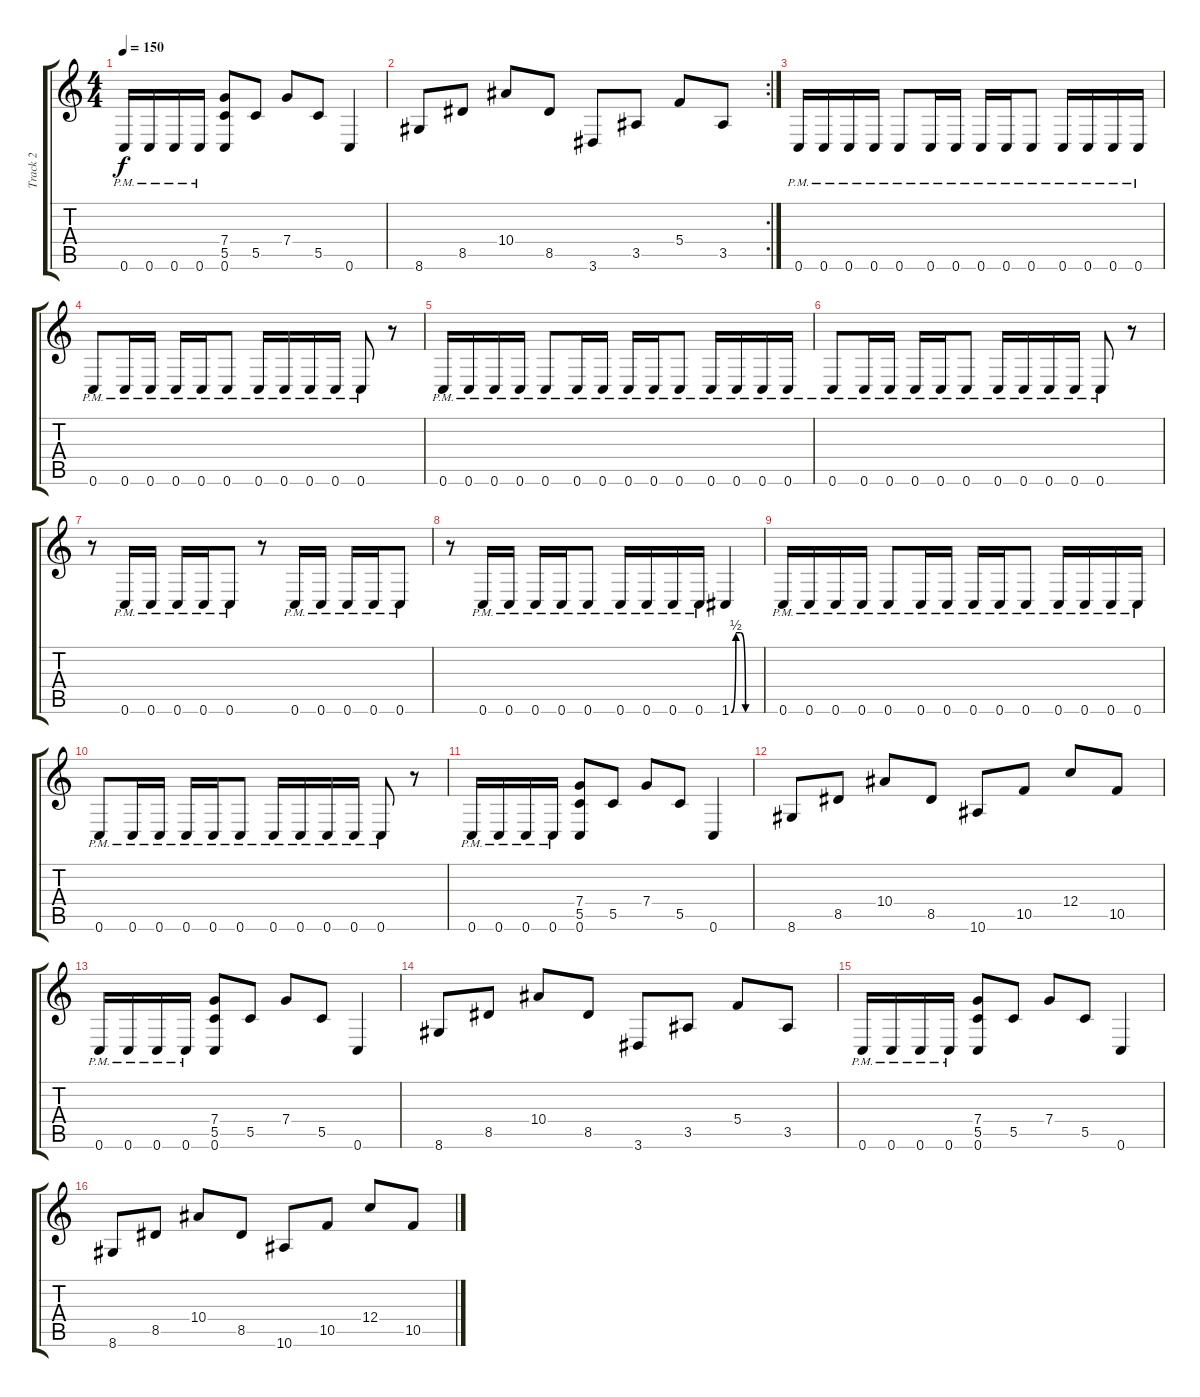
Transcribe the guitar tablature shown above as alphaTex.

\track ("Track 2" "Track 2") {instrument distortionguitar}
\staff {score tabs}
\tuning (D4 A3 F3 C3 G2 C2) {hide}
\ts (4 4)
\tempo 150
\clef g2
\ks c
0.6{pm}.16{dy f} 0.6{pm}.16 0.6{pm}.16 0.6{pm}.16 (7.4 5.5 0.6).8 5.5.8 7.4.8 5.5.8 0.6.4 |
\rc 2
8.6.8 8.5.8 10.4.8 8.5.8 3.6.8 3.5.8 5.4.8 3.5.8 |
0.6{pm}.16 0.6{pm}.16 0.6{pm}.16 0.6{pm}.16 0.6{pm}.8 0.6{pm}.16 0.6{pm}.16 0.6{pm}.16 0.6{pm}.16 0.6{pm}.8 0.6{pm}.16 0.6{pm}.16 0.6{pm}.16 0.6{pm}.16 |
0.6{pm}.8 0.6{pm}.16 0.6{pm}.16 0.6{pm}.16 0.6{pm}.16 0.6{pm}.8 0.6{pm}.16 0.6{pm}.16 0.6{pm}.16 0.6{pm}.16 0.6{pm}.8 r.8 |
0.6{pm}.16 0.6{pm}.16 0.6{pm}.16 0.6{pm}.16 0.6{pm}.8 0.6{pm}.16 0.6{pm}.16 0.6{pm}.16 0.6{pm}.16 0.6{pm}.8 0.6{pm}.16 0.6{pm}.16 0.6{pm}.16 0.6{pm}.16 |
0.6{pm}.8 0.6{pm}.16 0.6{pm}.16 0.6{pm}.16 0.6{pm}.16 0.6{pm}.8 0.6{pm}.16 0.6{pm}.16 0.6{pm}.16 0.6{pm}.16 0.6{pm}.8 r.8 |
r.8 0.6{pm}.16 0.6{pm}.16 0.6{pm}.16 0.6{pm}.16 0.6{pm}.8 r.8 0.6{pm}.16 0.6{pm}.16 0.6{pm}.16 0.6{pm}.16 0.6{pm}.8 |
r.8 0.6{pm}.16 0.6{pm}.16 0.6{pm}.16 0.6{pm}.16 0.6{pm}.8 0.6{pm}.16 0.6{pm}.16 0.6{pm}.16 0.6{pm}.16 1.6{be (custom 0 0 10 2 20 2 30 0 60 0)}.4 |
0.6{pm}.16 0.6{pm}.16 0.6{pm}.16 0.6{pm}.16 0.6{pm}.8 0.6{pm}.16 0.6{pm}.16 0.6{pm}.16 0.6{pm}.16 0.6{pm}.8 0.6{pm}.16 0.6{pm}.16 0.6{pm}.16 0.6{pm}.16 |
0.6{pm}.8 0.6{pm}.16 0.6{pm}.16 0.6{pm}.16 0.6{pm}.16 0.6{pm}.8 0.6{pm}.16 0.6{pm}.16 0.6{pm}.16 0.6{pm}.16 0.6{pm}.8 r.8 |
0.6{pm}.16 0.6{pm}.16 0.6{pm}.16 0.6{pm}.16 (7.4 5.5 0.6).8 5.5.8 7.4.8 5.5.8 0.6.4 |
8.6.8 8.5.8 10.4.8 8.5.8 10.6.8 10.5.8 12.4.8 10.5.8 |
0.6{pm}.16 0.6{pm}.16 0.6{pm}.16 0.6{pm}.16 (7.4 5.5 0.6).8 5.5.8 7.4.8 5.5.8 0.6.4 |
8.6.8 8.5.8 10.4.8 8.5.8 3.6.8 3.5.8 5.4.8 3.5.8 |
0.6{pm}.16 0.6{pm}.16 0.6{pm}.16 0.6{pm}.16 (7.4 5.5 0.6).8 5.5.8 7.4.8 5.5.8 0.6.4 |
8.6.8 8.5.8 10.4.8 8.5.8 10.6.8 10.5.8 12.4.8 10.5.8
